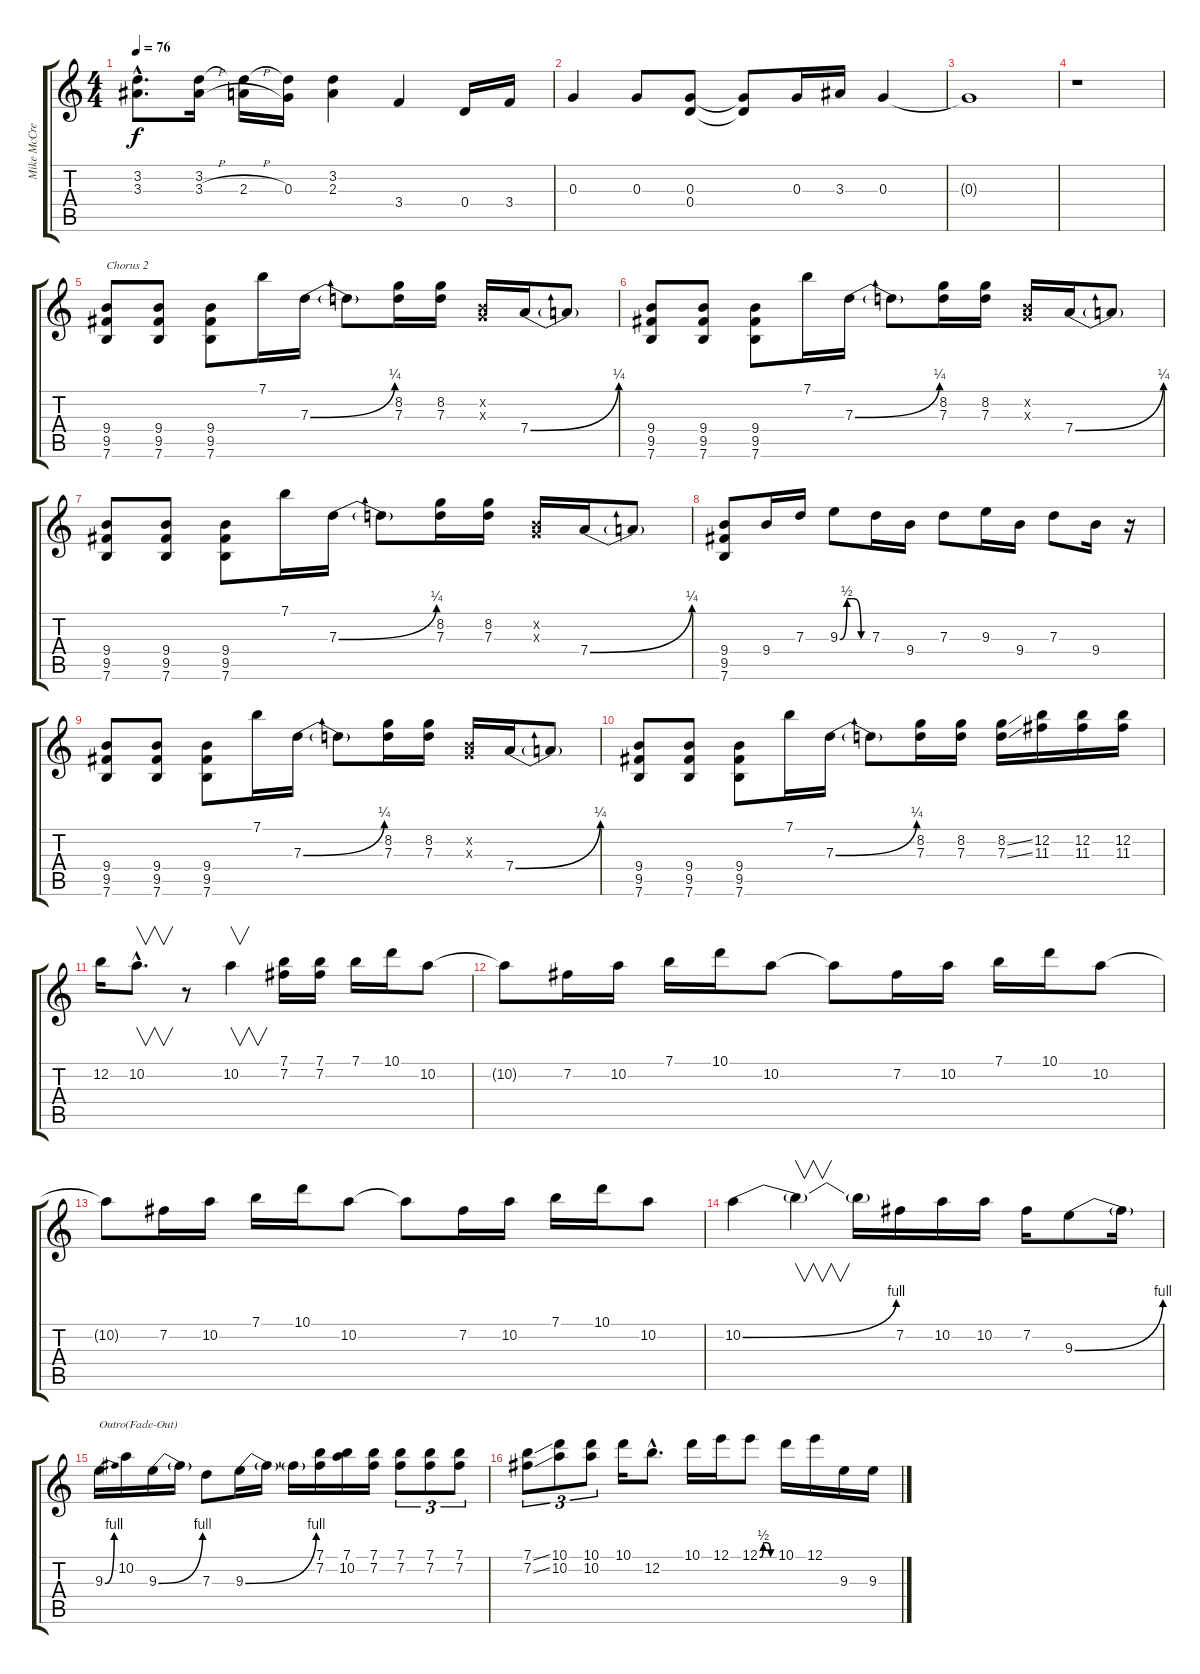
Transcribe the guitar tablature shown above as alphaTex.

\track ("Mike McCready" "Mike McCre") {instrument distortionguitar}
\staff {score tabs}
\tuning (E4 B3 G3 D3 A2 E2) {hide}
\ts (4 4)
\tempo 76
\clef g2
\ks c
(3.2{hac} 3.3{hac}).8{d dy f instrument electricguitarclean} (3.2 3.3{h}).16{instrument electricguitarclean} (3.2{t} 2.3{h}).16{instrument electricguitarclean} (3.2{t} 0.3).16{instrument electricguitarclean} (3.2 2.3).4{instrument electricguitarclean} 3.4.4{instrument electricguitarclean} 0.4.16{instrument electricguitarclean} 3.4.16{instrument electricguitarclean} |
0.3.4{instrument electricguitarclean} 0.3.8{instrument electricguitarclean} (0.3 0.4).8{instrument electricguitarclean} (0.3{t} 0.4{t}).8{instrument electricguitarclean} 0.3.16{instrument electricguitarclean} 3.3.16{instrument electricguitarclean} 0.3.4{instrument electricguitarclean} |
0.3{t}.1{instrument electricguitarclean} |
r.1 |
(9.4 9.5 7.6).8{txt "Chorus 2" instrument distortionguitar} (9.4 9.5 7.6).8 (9.4 9.5 7.6).8 7.1.16 7.3{be (bend 0 0 60 1)}.16 7.3{t}.8 (8.2 7.3).16 (8.2 7.3).16 (0.2{x} 0.3{x}).16 7.4{be (bend 0 0 60 1)}.16 7.4{t}.8 |
(9.4 9.5 7.6).8 (9.4 9.5 7.6).8 (9.4 9.5 7.6).8 7.1.16 7.3{be (bend 0 0 60 1)}.16 7.3{t}.8 (8.2 7.3).16 (8.2 7.3).16 (0.2{x} 0.3{x}).16 7.4{be (bend 0 0 60 1)}.16 7.4{t}.8 |
(9.4 9.5 7.6).8 (9.4 9.5 7.6).8 (9.4 9.5 7.6).8 7.1.16 7.3{be (bend 0 0 60 1)}.16 7.3{t}.8 (8.2 7.3).16 (8.2 7.3).16 (0.2{x} 0.3{x}).16 7.4{be (bend 0 0 60 1)}.16 7.4{t}.8 |
(9.4 9.5 7.6).8 9.4.16 7.3.16 9.3{be (custom 0 0 15 2 30 2 45 0 60 0)}.8 7.3.16 9.4.16 7.3.8 9.3.16 9.4.16 7.3.8 9.4.16 r.16 |
(9.4 9.5 7.6).8 (9.4 9.5 7.6).8 (9.4 9.5 7.6).8 7.1.16 7.3{be (bend 0 0 60 1)}.16 7.3{t}.8 (8.2 7.3).16 (8.2 7.3).16 (0.2{x} 0.3{x}).16 7.4{be (bend 0 0 60 1)}.16 7.4{t}.8 |
(9.4 9.5 7.6).8 (9.4 9.5 7.6).8 (9.4 9.5 7.6).8 7.1.16 7.3{be (bend 0 0 60 1)}.16 7.3{t}.8 (8.2 7.3).16 (8.2 7.3).16 (8.2{ss} 7.3{ss}).16 (12.2 11.3).16 (12.2 11.3).16 (12.2 11.3).16 |
12.2.16 10.2{hac}.8{v d} r.8 10.2.4{v} (7.1 7.2).16 (7.1 7.2).16 7.1.16 10.1.16 10.2.8 |
10.2{t}.8 7.2.16 10.2.16 7.1.16 10.1.16 10.2.8 10.2{t}.8 7.2.16 10.2.16 7.1.16 10.1.16 10.2.8 |
10.2{t}.8 7.2.16 10.2.16 7.1.16 10.1.16 10.2.8 10.2{t}.8 7.2.16 10.2.16 7.1.16 10.1.16 10.2.8 |
10.2{be (bend 0 0 60 4)}.4 10.2{t}.4{v} 10.2{t}.16 7.2.16 10.2.16 10.2.16 7.2.16 9.3{be (bend 0 0 60 4)}.8 9.3{t}.16 |
9.3{be (bend 0 0 60 4)}.16{txt "Outro(Fade-Out)"} 10.2.16 9.3{be (bend 0 0 60 4)}.16 9.3{t}.16 7.3.8 9.3{be (bend 0 0 60 4)}.16 9.3{t}.16 9.3{t}.16 (7.1 7.2).16 (7.1 10.2).16 (7.1 7.2).16 (7.1 7.2).8{tu (3 2)} (7.1 7.2).8{tu (3 2)} (7.1 7.2).8{tu (3 2)} |
(7.1{ss} 7.2{ss}).8{tu (3 2)} (10.1 10.2).8{tu (3 2)} (10.1 10.2).8{tu (3 2)} 10.1.16 12.2{hac}.8{d} 10.1.16 12.1.16 12.1{be (custom 0 0 15 2 30 2 45 0 60 0)}.8 10.1.16 12.1.16 9.3.16 9.3.16
